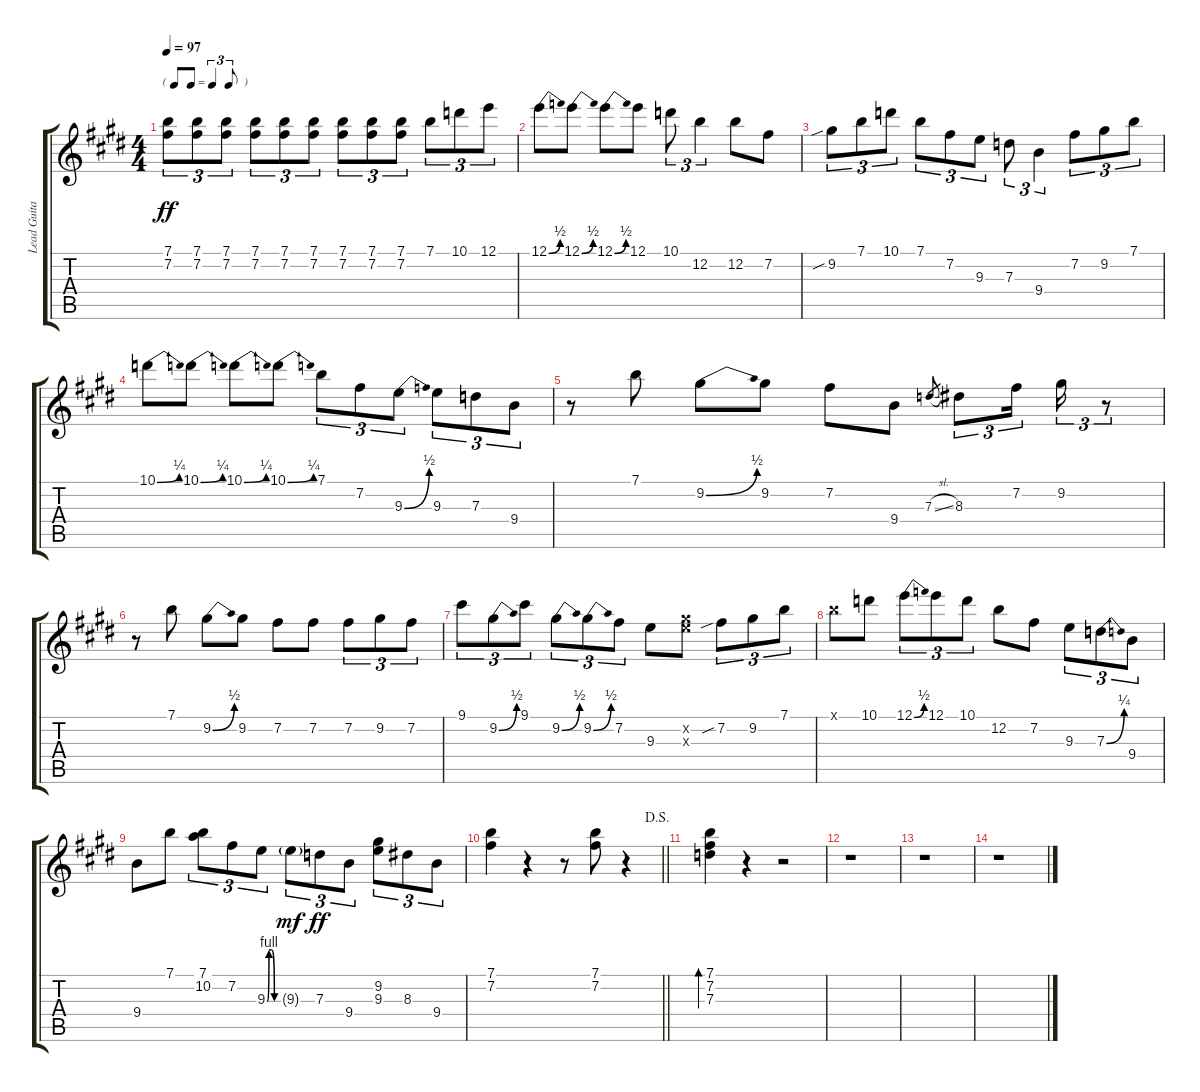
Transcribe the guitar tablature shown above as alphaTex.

\track ("Lead Guitar 1" "Lead Guita") {instrument overdrivenguitar}
\staff {score tabs}
\tuning (E4 B3 G3 D3 A2 E2) {hide}
\ts (4 4)
\tf triplet8th
\tempo 97
\clef g2
\ks c#minor
(7.1 7.2).8{tu (3 2) dy ff} (7.1 7.2).8{tu (3 2)} (7.1 7.2).8{tu (3 2)} (7.1 7.2).8{tu (3 2)} (7.1 7.2).8{tu (3 2)} (7.1 7.2).8{tu (3 2)} (7.1 7.2).8{tu (3 2)} (7.1 7.2).8{tu (3 2)} (7.1 7.2).8{tu (3 2)} 7.1.8{tu (3 2)} 10.1.8{tu (3 2)} 12.1.8{tu (3 2)} |
12.1{be (bend 0 0 60 2)}.8 12.1{be (bend 0 0 60 2)}.8 12.1{be (bend 0 0 60 2)}.8 12.1.8 10.1.8{tu (3 2)} 12.2.4{tu (3 2)} 12.2.8 7.2.8 |
\ks e
9.2{sib}.8{tu (3 2)} 7.1.8{tu (3 2)} 10.1.8{tu (3 2)} 7.1.8{tu (3 2)} 7.2.8{tu (3 2)} 9.3.8{tu (3 2)} 7.3.8{tu (3 2)} 9.4.4{tu (3 2)} 7.2.8{tu (3 2)} 9.2.8{tu (3 2)} 7.1.8{tu (3 2)} |
\ks c#minor
10.1{be (bend 0 0 60 1)}.8 10.1{be (bend 0 0 60 1)}.8 10.1{be (bend 0 0 60 1)}.8 10.1{be (bend 0 0 60 1)}.8 7.1.8{tu (3 2)} 7.2.8{tu (3 2)} 9.3{be (bend 0 0 60 2)}.8{tu (3 2)} 9.3.8{tu (3 2)} 7.3.8{tu (3 2)} 9.4.8{tu (3 2)} |
r.8 7.1.8 9.2{be (bend 0 0 60 2)}.8 9.2.8 7.2.8 9.4.8 7.3{sl}.8{gr} 8.3.8{tu (3 2)} 7.2.16{tu (3 2)} 9.2.16{tu (3 2)} r.8{tu (3 2)} |
\ks e
r.8 7.1.8 9.2{be (bend 0 0 60 2)}.8 9.2.8 7.2.8 7.2.8 7.2.8{tu (3 2)} 9.2.8{tu (3 2)} 7.2.8{tu (3 2)} |
\ks c#minor
9.1.8{tu (3 2)} 9.2{be (bend 0 0 60 2)}.8{tu (3 2)} 9.1.8{tu (3 2)} 9.2{be (bend 0 0 60 2)}.8{tu (3 2)} 9.2{be (bend 0 0 60 2)}.8{tu (3 2)} 7.2.8{tu (3 2)} 9.3.8 (9.2{x} 9.3{x}).8 7.2{sib}.8{tu (3 2)} 9.2.8{tu (3 2)} 7.1.8{tu (3 2)} |
7.1{x}.8 10.1.8 12.1{be (bend 0 0 60 2)}.8{tu (3 2)} 12.1.8{tu (3 2)} 10.1.8{tu (3 2)} 12.2.8 7.2.8 9.3.8{tu (3 2)} 7.3{be (bend 0 0 60 1)}.8{tu (3 2)} 9.4.8{tu (3 2)} |
\ks e
9.4.8 7.1.8 (7.1 10.2).8{tu (3 2)} 7.2.8{tu (3 2)} 9.3{be (custom 0 0 10 4 25 4 40 0 60 0)}.8{tu (3 2)} 9.3{g}.8{tu (3 2) dy mf} 7.3.8{tu (3 2) dy ff} 9.4.8{tu (3 2)} (9.2 9.3).8{tu (3 2)} 8.3.8{tu (3 2)} 9.4.8{tu (3 2)} |
\jump dalsegno
\barLineRight lightlight
\ks c#minor
(7.1 7.2).4 r.4 r.8 (7.1 7.2).8 r.4 |
\ks e
(7.1 7.2 7.3).4{bd 30} r.4 r.2 |
\ks c#minor
r.1 |
r.1 |
r.1
